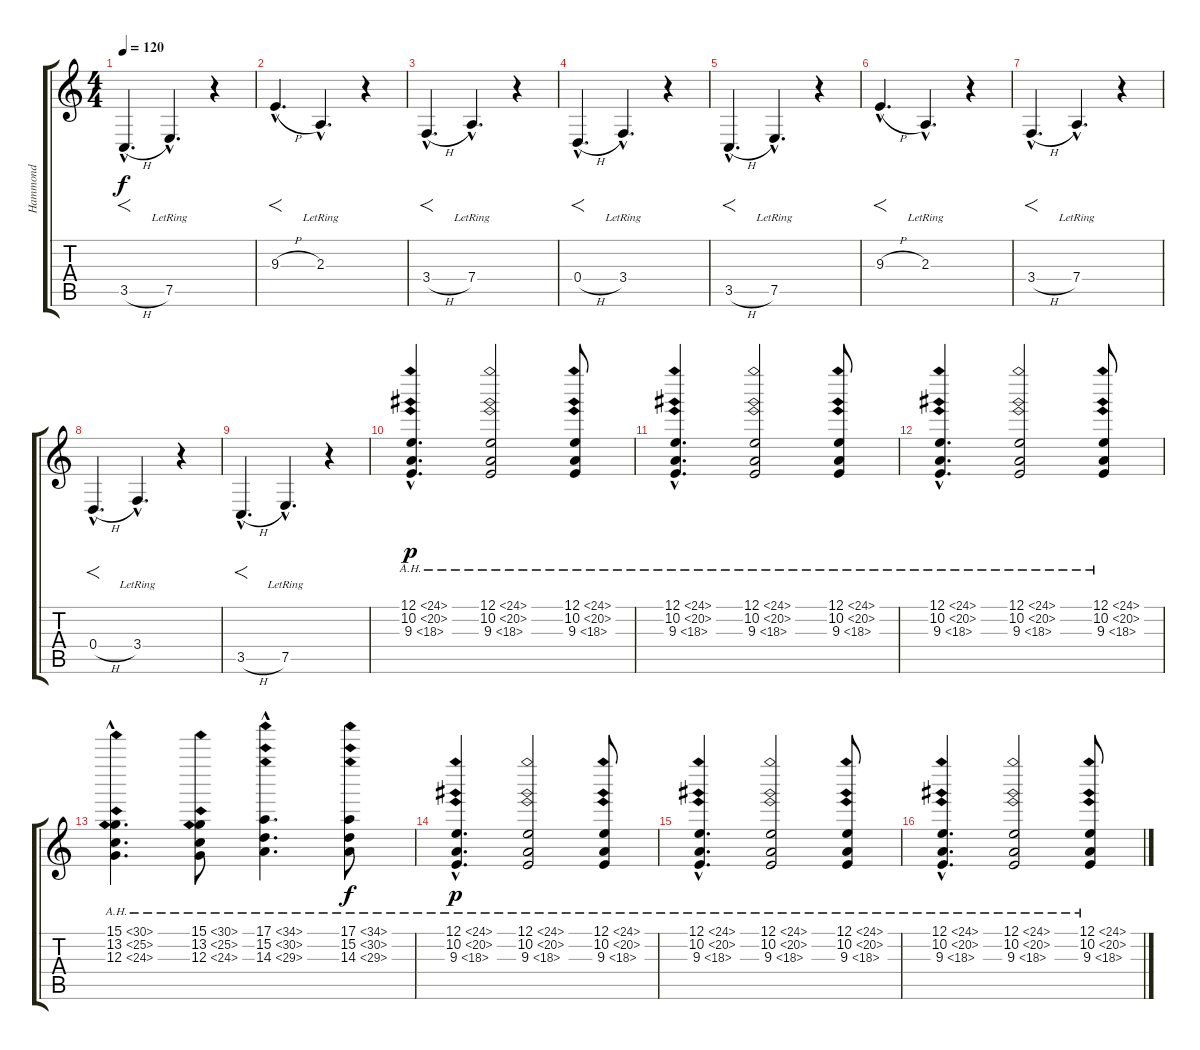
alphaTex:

\track ("Hammond" "Hammond") {instrument drawbarorgan}
\staff {score tabs}
\tuning (E4 B3 G3 D3 A2 E2) {hide}
\ts (4 4)
\tempo 120
\clef g2
\ks c
3.5{h hac}.4{f d dy f} 7.5{hac lr}.4{d} r.4 |
9.3{h hac}.4{f d} 2.3{hac lr}.4{d} r.4 |
3.4{h hac}.4{f d} 7.4{hac lr}.4{d} r.4 |
0.4{h hac}.4{f d} 3.4{hac lr}.4{d} r.4 |
3.5{h hac}.4{f d} 7.5{hac lr}.4{d} r.4 |
9.3{h hac}.4{f d} 2.3{hac lr}.4{d} r.4 |
3.4{h hac}.4{f d} 7.4{hac lr}.4{d} r.4 |
0.4{h hac}.4{f d} 3.4{hac lr}.4{d} r.4 |
3.5{h hac}.4{f d} 7.5{hac lr}.4{d} r.4 |
(12.1{ah 12 hac} 10.2{ah 10 hac} 9.3{ah 9 hac}).4{d dy p} (12.1{ah 12} 10.2{ah 10} 9.3{ah 9}).2 (12.1{ah 12} 10.2{ah 10} 9.3{ah 9}).8 |
(12.1{ah 12 hac} 10.2{ah 10 hac} 9.3{ah 9 hac}).4{d} (12.1{ah 12} 10.2{ah 10} 9.3{ah 9}).2 (12.1{ah 12} 10.2{ah 10} 9.3{ah 9}).8 |
(12.1{ah 12 hac} 10.2{ah 10 hac} 9.3{ah 9 hac}).4{d} (12.1{ah 12} 10.2{ah 10} 9.3{ah 9}).2 (12.1{ah 12} 10.2{ah 10} 9.3{ah 9}).8 |
(15.1{ah 15 hac} 13.2{ah 12 hac} 12.3{ah 12 hac}).4{d} (15.1{ah 15} 13.2{ah 12} 12.3{ah 12}).8 (17.1{ah 17 hac} 15.2{ah 15 hac} 14.3{ah 15 hac}).4{d} (17.1{ah 17} 15.2{ah 15} 14.3{ah 15}).8{dy f} |
(12.1{ah 12 hac} 10.2{ah 10 hac} 9.3{ah 9 hac}).4{d dy p} (12.1{ah 12} 10.2{ah 10} 9.3{ah 9}).2 (12.1{ah 12} 10.2{ah 10} 9.3{ah 9}).8 |
(12.1{ah 12 hac} 10.2{ah 10 hac} 9.3{ah 9 hac}).4{d} (12.1{ah 12} 10.2{ah 10} 9.3{ah 9}).2 (12.1{ah 12} 10.2{ah 10} 9.3{ah 9}).8 |
(12.1{ah 12 hac} 10.2{ah 10 hac} 9.3{ah 9 hac}).4{d} (12.1{ah 12} 10.2{ah 10} 9.3{ah 9}).2 (12.1{ah 12} 10.2{ah 10} 9.3{ah 9}).8
